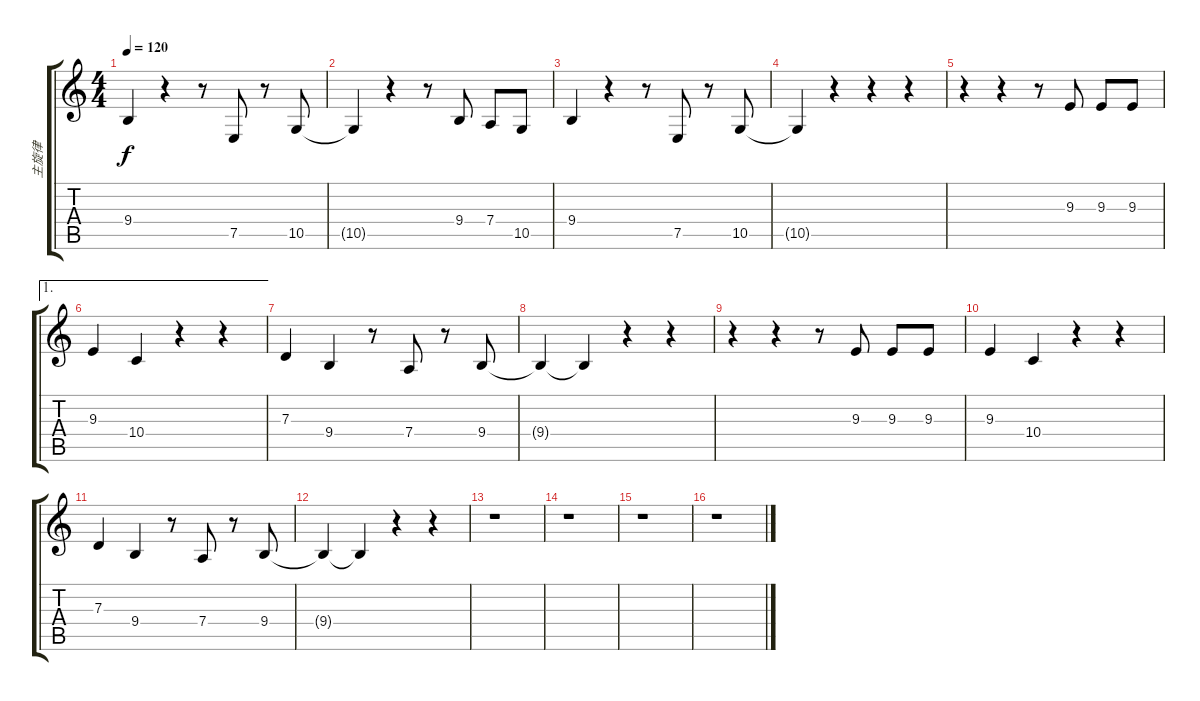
\track ("主旋律" "主旋律") {instrument flute}
\staff {score tabs}
\tuning (E4 B3 G3 D3 A2 E2) {hide}
\ts (4 4)
\tempo 120
\clef g2
\ks c
9.4.4{dy f} r.4 r.8 7.5.8 r.8 10.5.8 |
10.5{t}.4 r.4 r.8 9.4.8 7.4.8 10.5.8 |
9.4.4 r.4 r.8 7.5.8 r.8 10.5.8 |
10.5{t}.4 r.4 r.4 r.4 |
r.4 r.4 r.8 9.3.8 9.3.8 9.3.8 |
\ae 1
9.3.4 10.4.4 r.4 r.4 |
7.3.4 9.4.4 r.8 7.4.8 r.8 9.4.8 |
9.4{t}.4 9.4{t}.4 r.4 r.4 |
r.4 r.4 r.8 9.3.8 9.3.8 9.3.8 |
9.3.4 10.4.4 r.4 r.4 |
7.3.4 9.4.4 r.8 7.4.8 r.8 9.4.8 |
9.4{t}.4 9.4{t}.4 r.4 r.4 |
r.1 |
r.1 |
r.1 |
r.1
